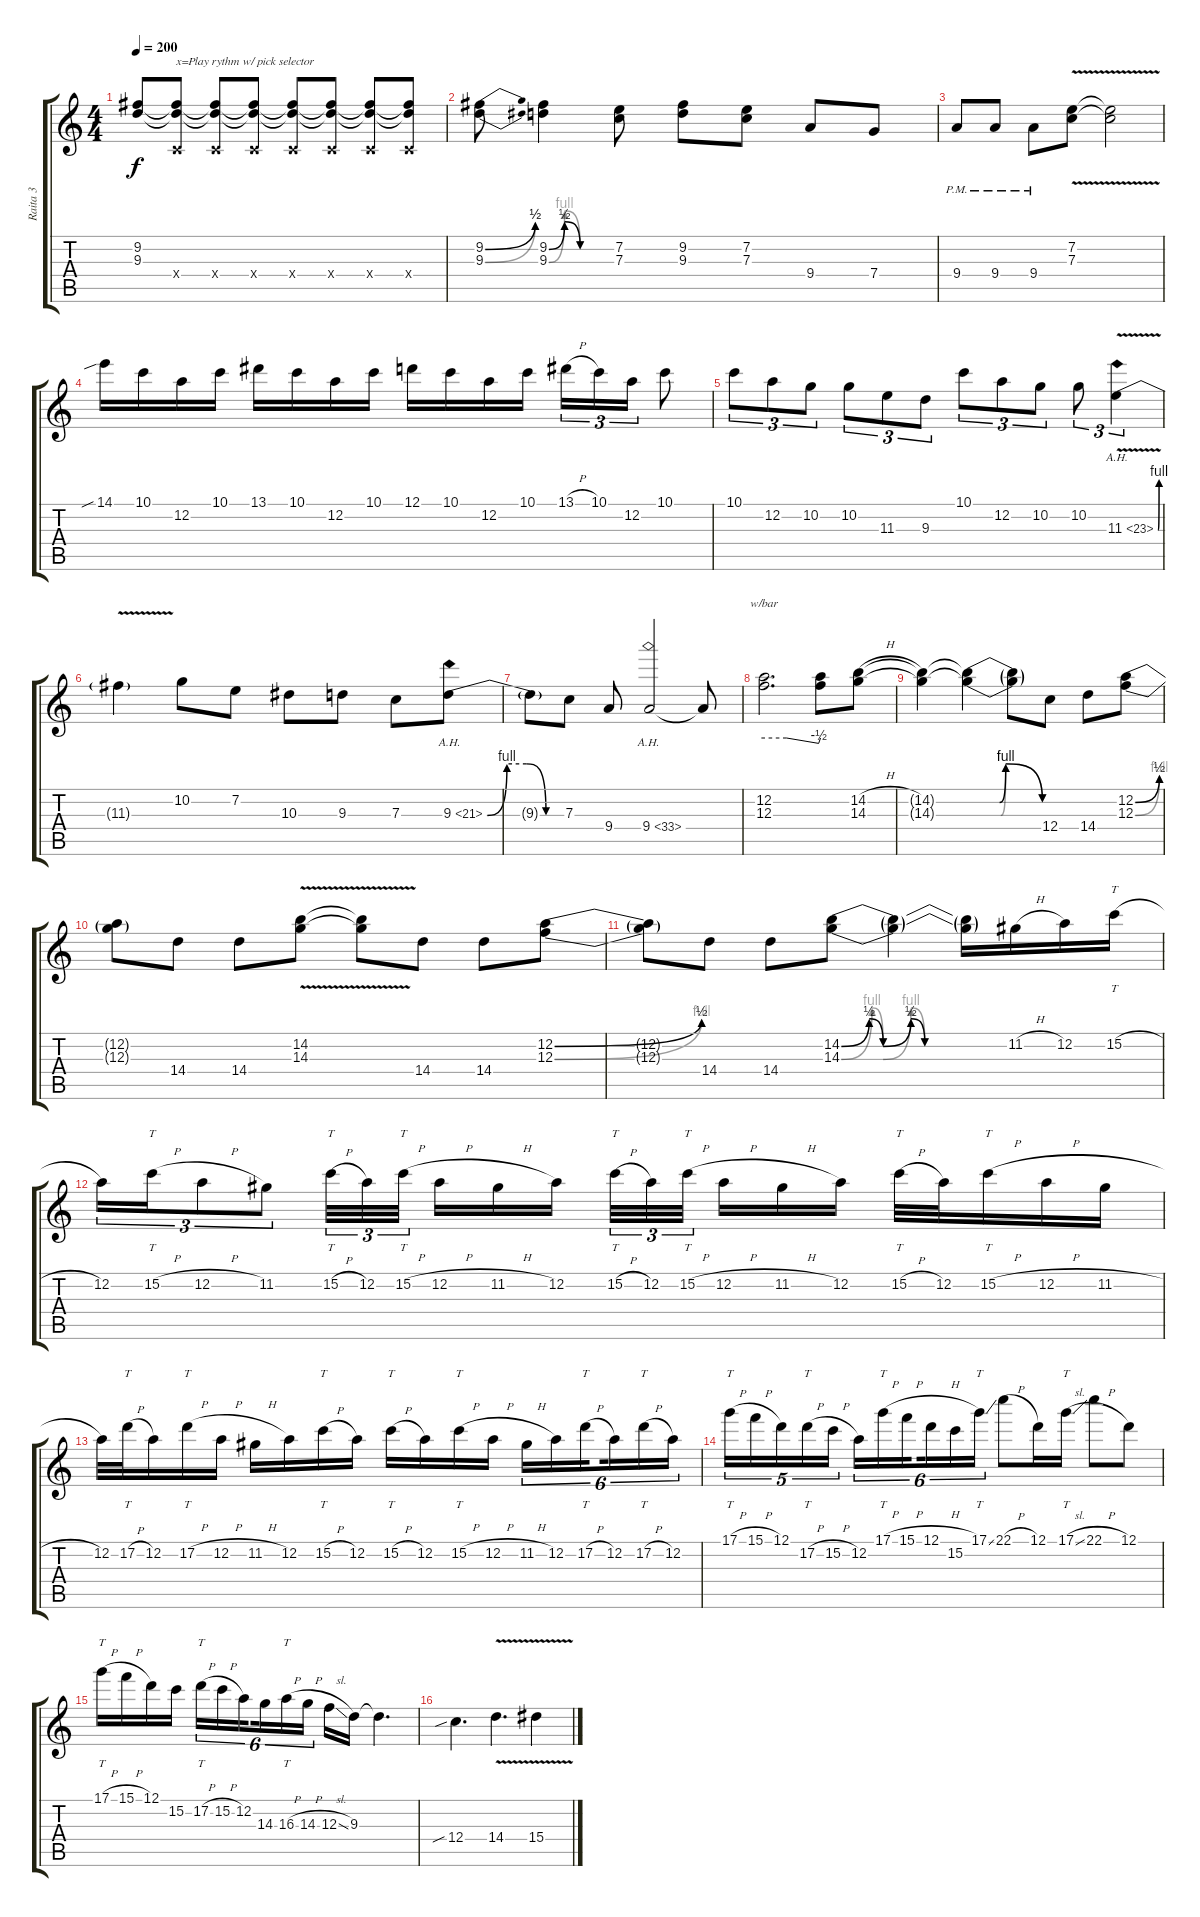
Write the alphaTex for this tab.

\track ("Raita 3" "Raita 3") {instrument distortionguitar}
\staff {score tabs}
\tuning (D4 A3 F3 C3 G2 D2) {hide}
\ts (4 4)
\tempo 200
\clef g2
\ks c
(9.2{t} 9.3{t}).8{dy f} (9.2{t} 9.3{t} 0.4{x}).8{txt "x=Play rythm w/ pick selector"} (9.2{t} 9.3{t} 0.4{x}).8 (9.2{t} 9.3{t} 0.4{x}).8 (9.2{t} 9.3{t} 0.4{x}).8 (9.2{t} 9.3{t} 0.4{x}).8 (9.2{t} 9.3{t} 0.4{x}).8 (9.2{t} 9.3{t} 0.4{x}).8 |
(9.2{be (bend 0 0 60 2)} 9.3{be (bend 0 0 60 2)}).8 (9.2{be (custom 0 0 15 2 30 0 60 0)} 9.3{be (custom 0 0 15 4 30 0 60 0)}).4 (7.2 7.3).8 (9.2 9.3).8 (7.2 7.3).8 9.4.8 7.4.8 |
9.4{pm}.8 9.4{pm}.8 9.4{pm}.8 (7.2{v} 7.3{v}).8 (7.2{t} 7.3{t}).2 |
14.1{sib}.16 10.1.16 12.2.16 10.1.16 13.1.16 10.1.16 12.2.16 10.1.16 12.1.16 10.1.16 12.2.16 10.1.16 13.1{h}.16{tu (3 2)} 10.1.16{tu (3 2)} 12.2.16{tu (3 2)} 10.1.8 |
10.1.8{tu (3 2)} 12.2.8{tu (3 2)} 10.2.8{tu (3 2)} 10.2.8{tu (3 2)} 11.3.8{tu (3 2)} 9.3.8{tu (3 2)} 10.1.8{tu (3 2)} 12.2.8{tu (3 2)} 10.2.8{tu (3 2)} 10.2.8{tu (3 2)} 11.3{be (bend 0 0 60 4) ah 12 v}.4{tu (3 2)} |
11.3{t}.4 10.2.8 7.2.8 10.3.8 9.3.8 7.3.8 9.3{be (custom 0 0 15 4 30 4 45 0 60 0) ah 12}.8 |
9.3{t}.8 7.3.8 9.4.8 9.4{ah 24}.2 9.4{t}.8 |
(12.2 12.3).2{d tbe (custom default 0 0 24 0 58 -2 60 0)} (12.2{t} 12.3{t}).8 (14.2{h} 14.3).8 |
(14.2{t} 14.3{t}).4 (14.2{be (custom 0 0 25 0 30 4 60 0) t} 14.3{be (custom 0 0 26 0 30 4 60 0) t}).4 (14.2{t} 14.3{t}).8 12.4.8 14.4.8 (12.2{be (bend 0 0 60 2)} 12.3{be (bend 0 0 60 4)}).8 |
(12.2{t} 12.3{t}).8 14.4.8 14.4.8 (14.2{v} 14.3{v}).8 (14.2{t} 14.3{t}).8 14.4.8 14.4.8 (12.2{be (bend 0 0 60 2)} 12.3{be (bend 0 0 60 4)}).8 |
(12.2{t} 12.3{t}).8 14.4.8 14.4.8 (14.2{be (custom 0 0 10 2 15 0 25 2 30 0 60 0)} 14.3{be (custom 0 0 11 4 15 0 25 4 30 0 60 0)}).8 (14.2{t} 14.3{t}).4 (14.2{t} 14.3{t}).16 11.2{h}.16 12.2.16 15.2{h}.16{tt} |
12.2.16{tu (3 2)} 15.2{h}.16{tt tu (3 2)} 12.2{h}.8{tu (3 2)} 11.2.8{tu (3 2)} 15.2{h}.32{tt tu (3 2)} 12.2.32{tu (3 2)} 15.2{h}.32{tt tu (3 2) beam splitsecondary} 12.2{h}.16 11.2{h}.16 12.2.16 15.2{h}.32{tt tu (3 2)} 12.2.32{tu (3 2)} 15.2{h}.32{tt tu (3 2) beam splitsecondary} 12.2{h}.16 11.2{h}.16 12.2.16 15.2{h}.32{tt} 12.2.32 15.2{h}.16{tt} 12.2{h}.16 11.2{h}.16 |
12.2.32 17.2{h}.32{tt} 12.2.16 17.2{h}.16{tt} 12.2{h}.16 11.2{h}.16 12.2.16 15.2{h}.16{tt} 12.2.16 15.2{h}.16{tt} 12.2.16 15.2{h}.16{tt} 12.2{h}.16 11.2{h}.16{tu (6 4)} 12.2.16{tu (6 4)} 17.2{h}.16{tt tu (6 4) beam splitsecondary} 12.2.16{tu (6 4)} 17.2{h}.16{tt tu (6 4)} 12.2.16{tu (6 4)} |
17.1{h}.16{tt tu (5 4)} 15.1{h}.16{tu (5 4)} 12.1.16{tu (5 4)} 17.2{h}.16{tt tu (5 4)} 15.2{h}.16{tu (5 4)} 12.2.16{tu (6 4)} 17.1{h}.16{tt tu (6 4)} 15.1{h}.16{tu (6 4) beam splitsecondary} 12.1{h}.16{tu (6 4)} 15.2.16{tu (6 4)} 17.1{ss}.16{tt tu (6 4)} 22.1{h}.8 12.1.16 17.1{sl}.16{tt} 22.1{h}.8 12.1.8 |
17.1{h}.16{tt} 15.1{h}.16 12.1.16 15.2.16 17.2{h}.16{tt tu (6 4)} 15.2{h}.16{tu (6 4)} 12.2.16{tu (6 4) beam splitsecondary} 14.3.16{tu (6 4)} 16.3{h}.16{tt tu (6 4)} 14.3{h}.16{tu (6 4)} 12.3{sl}.16 9.3.16 9.3{t}.4{d} |
12.4{sib}.4{d} 14.4{v}.4{d} 15.4{v}.4
